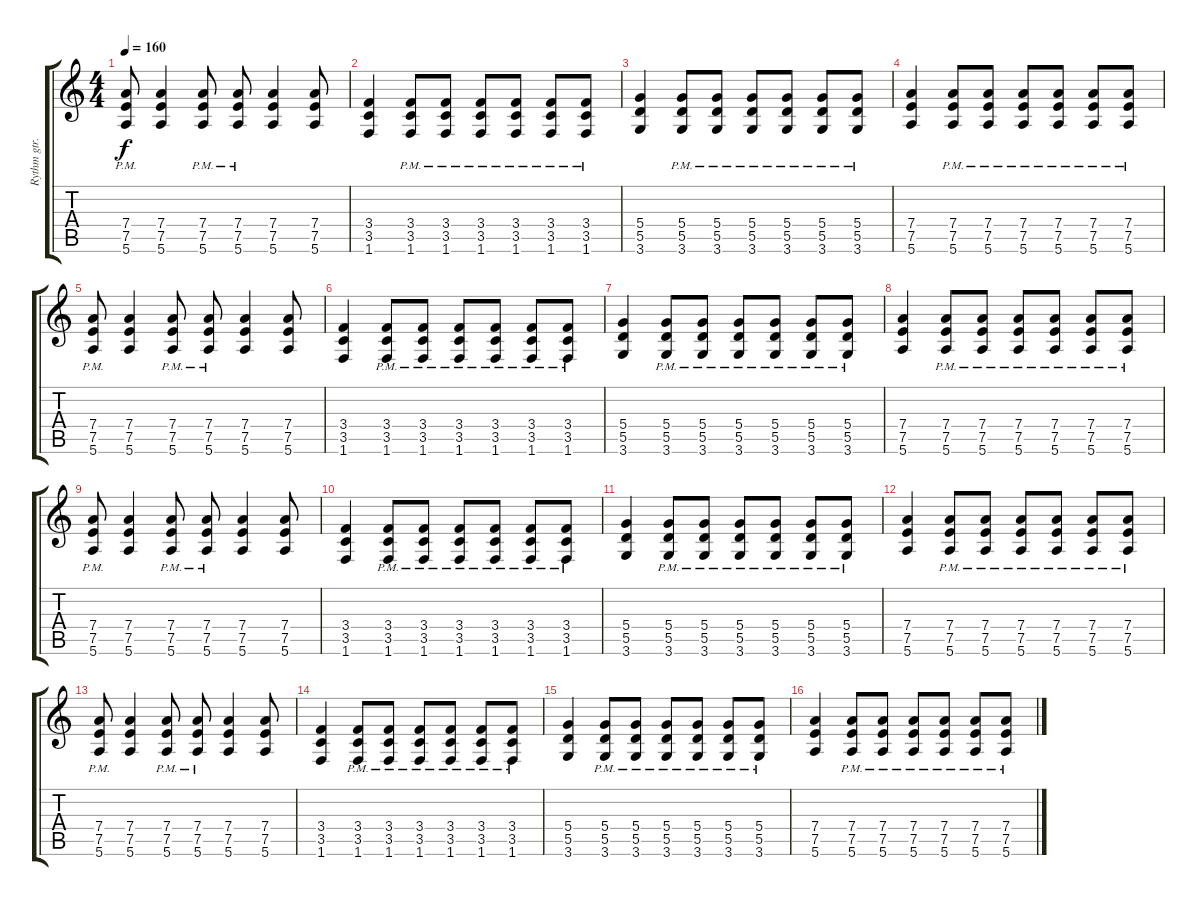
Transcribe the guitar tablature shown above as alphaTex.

\track ("Rythm gtr." "Rythm gtr.") {instrument distortionguitar}
\staff {score tabs}
\tuning (E4 B3 G3 D3 A2 E2) {hide}
\ts (4 4)
\tempo 160
\clef g2
\ks c
(7.4{pm} 7.5{pm} 5.6{pm}).8{dy f} (7.4 7.5 5.6).4 (7.4{pm} 7.5{pm} 5.6{pm}).8 (7.4{pm} 7.5{pm} 5.6{pm}).8 (7.4 7.5 5.6).4 (7.4 7.5 5.6).8 |
(3.4 3.5 1.6).4 (3.4{pm} 3.5{pm} 1.6{pm}).8 (3.4{pm} 3.5{pm} 1.6{pm}).8 (3.4{pm} 3.5{pm} 1.6{pm}).8 (3.4{pm} 3.5{pm} 1.6{pm}).8 (3.4{pm} 3.5{pm} 1.6{pm}).8 (3.4{pm} 3.5{pm} 1.6{pm}).8 |
(5.4 5.5 3.6).4 (5.4{pm} 5.5{pm} 3.6{pm}).8 (5.4{pm} 5.5{pm} 3.6{pm}).8 (5.4{pm} 5.5{pm} 3.6{pm}).8 (5.4{pm} 5.5{pm} 3.6{pm}).8 (5.4{pm} 5.5{pm} 3.6{pm}).8 (5.4{pm} 5.5{pm} 3.6{pm}).8 |
(7.4 7.5 5.6).4 (7.4{pm} 7.5{pm} 5.6{pm}).8 (7.4{pm} 7.5{pm} 5.6{pm}).8 (7.4{pm} 7.5{pm} 5.6{pm}).8 (7.4{pm} 7.5{pm} 5.6{pm}).8 (7.4{pm} 7.5{pm} 5.6{pm}).8 (7.4{pm} 7.5{pm} 5.6{pm}).8 |
(7.4{pm} 7.5{pm} 5.6{pm}).8 (7.4 7.5 5.6).4 (7.4{pm} 7.5{pm} 5.6{pm}).8 (7.4{pm} 7.5{pm} 5.6{pm}).8 (7.4 7.5 5.6).4 (7.4 7.5 5.6).8 |
(3.4 3.5 1.6).4 (3.4{pm} 3.5{pm} 1.6{pm}).8 (3.4{pm} 3.5{pm} 1.6{pm}).8 (3.4{pm} 3.5{pm} 1.6{pm}).8 (3.4{pm} 3.5{pm} 1.6{pm}).8 (3.4{pm} 3.5{pm} 1.6{pm}).8 (3.4{pm} 3.5{pm} 1.6{pm}).8 |
(5.4 5.5 3.6).4 (5.4{pm} 5.5{pm} 3.6{pm}).8 (5.4{pm} 5.5{pm} 3.6{pm}).8 (5.4{pm} 5.5{pm} 3.6{pm}).8 (5.4{pm} 5.5{pm} 3.6{pm}).8 (5.4{pm} 5.5{pm} 3.6{pm}).8 (5.4{pm} 5.5{pm} 3.6{pm}).8 |
(7.4 7.5 5.6).4 (7.4{pm} 7.5{pm} 5.6{pm}).8 (7.4{pm} 7.5{pm} 5.6{pm}).8 (7.4{pm} 7.5{pm} 5.6{pm}).8 (7.4{pm} 7.5{pm} 5.6{pm}).8 (7.4{pm} 7.5{pm} 5.6{pm}).8 (7.4{pm} 7.5{pm} 5.6{pm}).8 |
(7.4{pm} 7.5{pm} 5.6{pm}).8 (7.4 7.5 5.6).4 (7.4{pm} 7.5{pm} 5.6{pm}).8 (7.4{pm} 7.5{pm} 5.6{pm}).8 (7.4 7.5 5.6).4 (7.4 7.5 5.6).8 |
(3.4 3.5 1.6).4 (3.4{pm} 3.5{pm} 1.6{pm}).8 (3.4{pm} 3.5{pm} 1.6{pm}).8 (3.4{pm} 3.5{pm} 1.6{pm}).8 (3.4{pm} 3.5{pm} 1.6{pm}).8 (3.4{pm} 3.5{pm} 1.6{pm}).8 (3.4{pm} 3.5{pm} 1.6{pm}).8 |
(5.4 5.5 3.6).4 (5.4{pm} 5.5{pm} 3.6{pm}).8 (5.4{pm} 5.5{pm} 3.6{pm}).8 (5.4{pm} 5.5{pm} 3.6{pm}).8 (5.4{pm} 5.5{pm} 3.6{pm}).8 (5.4{pm} 5.5{pm} 3.6{pm}).8 (5.4{pm} 5.5{pm} 3.6{pm}).8 |
(7.4 7.5 5.6).4 (7.4{pm} 7.5{pm} 5.6{pm}).8 (7.4{pm} 7.5{pm} 5.6{pm}).8 (7.4{pm} 7.5{pm} 5.6{pm}).8 (7.4{pm} 7.5{pm} 5.6{pm}).8 (7.4{pm} 7.5{pm} 5.6{pm}).8 (7.4{pm} 7.5{pm} 5.6{pm}).8 |
(7.4{pm} 7.5{pm} 5.6{pm}).8 (7.4 7.5 5.6).4 (7.4{pm} 7.5{pm} 5.6{pm}).8 (7.4{pm} 7.5{pm} 5.6{pm}).8 (7.4 7.5 5.6).4 (7.4 7.5 5.6).8 |
(3.4 3.5 1.6).4 (3.4{pm} 3.5{pm} 1.6{pm}).8 (3.4{pm} 3.5{pm} 1.6{pm}).8 (3.4{pm} 3.5{pm} 1.6{pm}).8 (3.4{pm} 3.5{pm} 1.6{pm}).8 (3.4{pm} 3.5{pm} 1.6{pm}).8 (3.4{pm} 3.5{pm} 1.6{pm}).8 |
(5.4 5.5 3.6).4 (5.4{pm} 5.5{pm} 3.6{pm}).8 (5.4{pm} 5.5{pm} 3.6{pm}).8 (5.4{pm} 5.5{pm} 3.6{pm}).8 (5.4{pm} 5.5{pm} 3.6{pm}).8 (5.4{pm} 5.5{pm} 3.6{pm}).8 (5.4{pm} 5.5{pm} 3.6{pm}).8 |
(7.4 7.5 5.6).4 (7.4{pm} 7.5{pm} 5.6{pm}).8 (7.4{pm} 7.5{pm} 5.6{pm}).8 (7.4{pm} 7.5{pm} 5.6{pm}).8 (7.4{pm} 7.5{pm} 5.6{pm}).8 (7.4{pm} 7.5{pm} 5.6{pm}).8 (7.4{pm} 7.5{pm} 5.6{pm}).8
